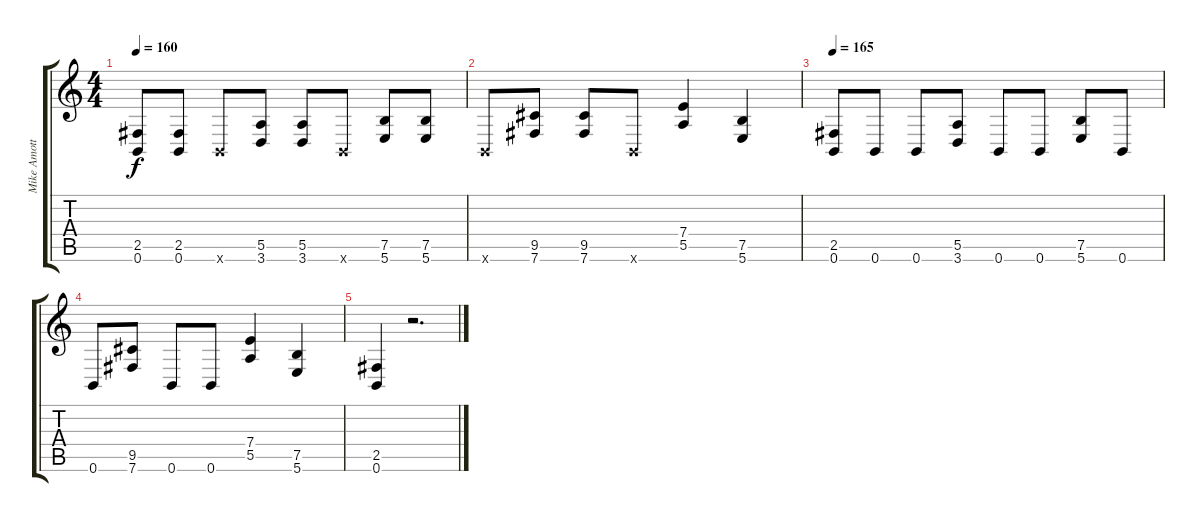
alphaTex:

\track ("Mike Amott" "Mike Amott") {instrument distortionguitar}
\staff {score tabs}
\tuning (B3 Gb3 D3 A2 E2 B1) {hide}
\ts (4 4)
\tempo 160
\clef g2
\ks c
(2.5 0.6).8{dy f} (2.5 0.6).8 0.6{x}.8 (5.5 3.6).8 (5.5 3.6).8 0.6{x}.8 (7.5 5.6).8 (7.5 5.6).8 |
0.6{x}.8 (9.5 7.6).8 (9.5 7.6).8 0.6{x}.8 (7.4 5.5).4 (7.5 5.6).4 |
\tempo 165
(2.5 0.6).8 0.6.8 0.6.8 (5.5 3.6).8 0.6.8 0.6.8 (7.5 5.6).8 0.6.8 |
0.6.8 (9.5 7.6).8 0.6.8 0.6.8 (7.4 5.5).4 (7.5 5.6).4 |
(2.5 0.6).4 r.2{d}
